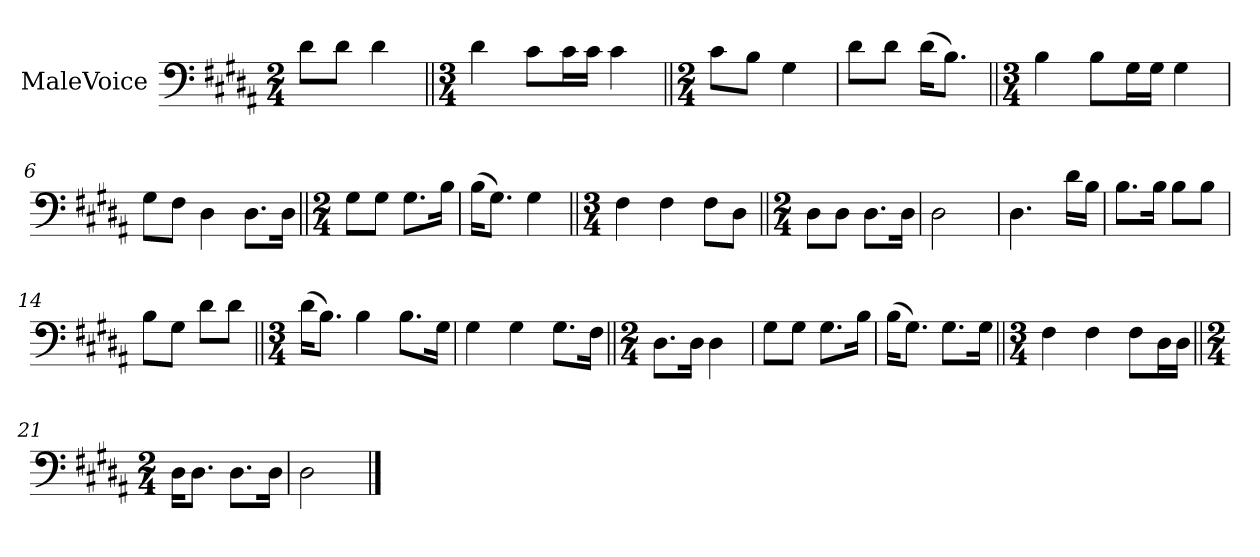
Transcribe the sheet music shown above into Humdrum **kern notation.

**kern
*part1
*staff1
*I"MaleVoice
*clefF4
*k[f#c#g#d#a#]
*M2/4
*MM100
=1
8d#\L
8d#\J
4d#
=2||
*M3/4
4d#
8c#\L
16c#\L
16c#\JJ
4c#
=3||
*M2/4
8c#\L
8B\J
4G#
=4
8d#\L
8d#\J
(16d#\KL
8.B\J)
=5||
*M3/4
4B
8B\L
16G#\L
16G#\JJ
4G#
=6
8G#\L
8F#\J
4D#
8.D#\L
16D#\Jk
=7||
*M2/4
8G#\L
8G#\J
8.G#\L
16B\Jk
=8
(16B\KL
8.G#\J)
4G#
=9||
*M3/4
4F#
4F#
8F#\L
8D#\J
=10||
*M2/4
8D#\L
8D#\J
8.D#\L
16D#\Jk
=11
2D#
=12
4.D#
16d#\LL
16B\JJ
=13
8.B\L
16B\Jk
8B\L
8B\J
=14
8B\L
8G#\J
8d#\L
8d#\J
=15||
*M3/4
(16d#\KL
8.B\J)
4B
8.B\L
16G#\Jk
=16
4G#
4G#
8.G#\L
16F#\Jk
=17||
*M2/4
8.D#\L
16D#\Jk
4D#
=18
8G#\L
8G#\J
8.G#\L
16B\Jk
=19
(16B\KL
8.G#\J)
8.G#\L
16G#\Jk
=20||
*M3/4
4F#
4F#
8F#\L
16D#\L
16D#\JJ
=21||
*M2/4
16D#\KL
8.D#\J
8.D#\L
16D#\Jk
=22
2D#
==
*-
